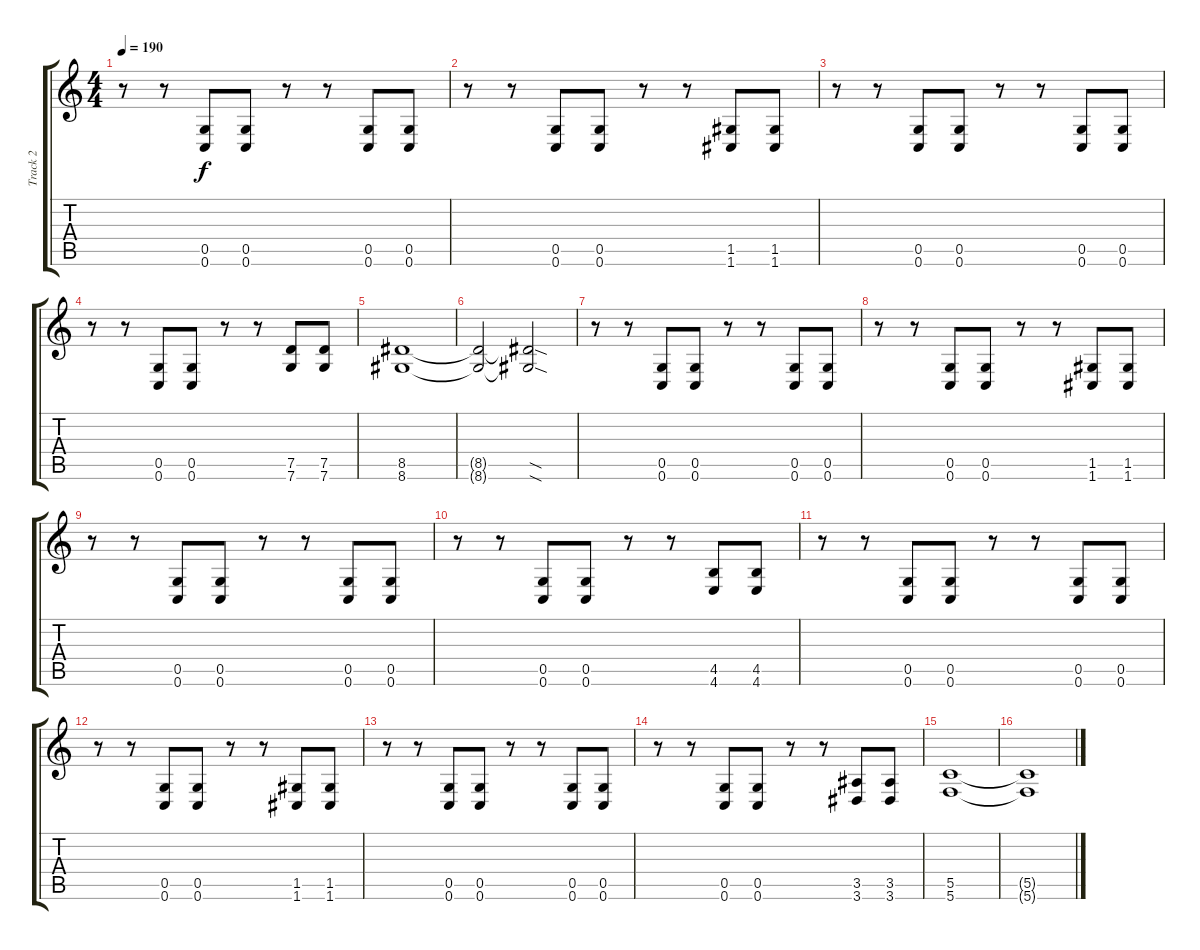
\track ("Track 2" "Track 2") {instrument distortionguitar}
\staff {score tabs}
\tuning (D4 A3 F3 C3 G2 C2) {hide}
\ts (4 4)
\tempo 190
\clef g2
\ks c
r.8{dy f} r.8 (0.5 0.6).8 (0.5 0.6).8 r.8 r.8 (0.5 0.6).8 (0.5 0.6).8 |
r.8 r.8 (0.5 0.6).8 (0.5 0.6).8 r.8 r.8 (1.5 1.6).8 (1.5 1.6).8 |
r.8 r.8 (0.5 0.6).8 (0.5 0.6).8 r.8 r.8 (0.5 0.6).8 (0.5 0.6).8 |
r.8 r.8 (0.5 0.6).8 (0.5 0.6).8 r.8 r.8 (7.5 7.6).8 (7.5 7.6).8 |
(8.5 8.6).1 |
(8.5{t} 8.6{t}).2 (8.5{sod t} 8.6{sod t}).2 |
r.8 r.8 (0.5 0.6).8 (0.5 0.6).8 r.8 r.8 (0.5 0.6).8 (0.5 0.6).8 |
r.8 r.8 (0.5 0.6).8 (0.5 0.6).8 r.8 r.8 (1.5 1.6).8 (1.5 1.6).8 |
r.8 r.8 (0.5 0.6).8 (0.5 0.6).8 r.8 r.8 (0.5 0.6).8 (0.5 0.6).8 |
r.8 r.8 (0.5 0.6).8 (0.5 0.6).8 r.8 r.8 (4.5 4.6).8 (4.5 4.6).8 |
r.8 r.8 (0.5 0.6).8 (0.5 0.6).8 r.8 r.8 (0.5 0.6).8 (0.5 0.6).8 |
r.8 r.8 (0.5 0.6).8 (0.5 0.6).8 r.8 r.8 (1.5 1.6).8 (1.5 1.6).8 |
r.8 r.8 (0.5 0.6).8 (0.5 0.6).8 r.8 r.8 (0.5 0.6).8 (0.5 0.6).8 |
r.8 r.8 (0.5 0.6).8 (0.5 0.6).8 r.8 r.8 (3.5 3.6).8 (3.5 3.6).8 |
(5.5 5.6).1 |
(5.5{t} 5.6{t}).1
